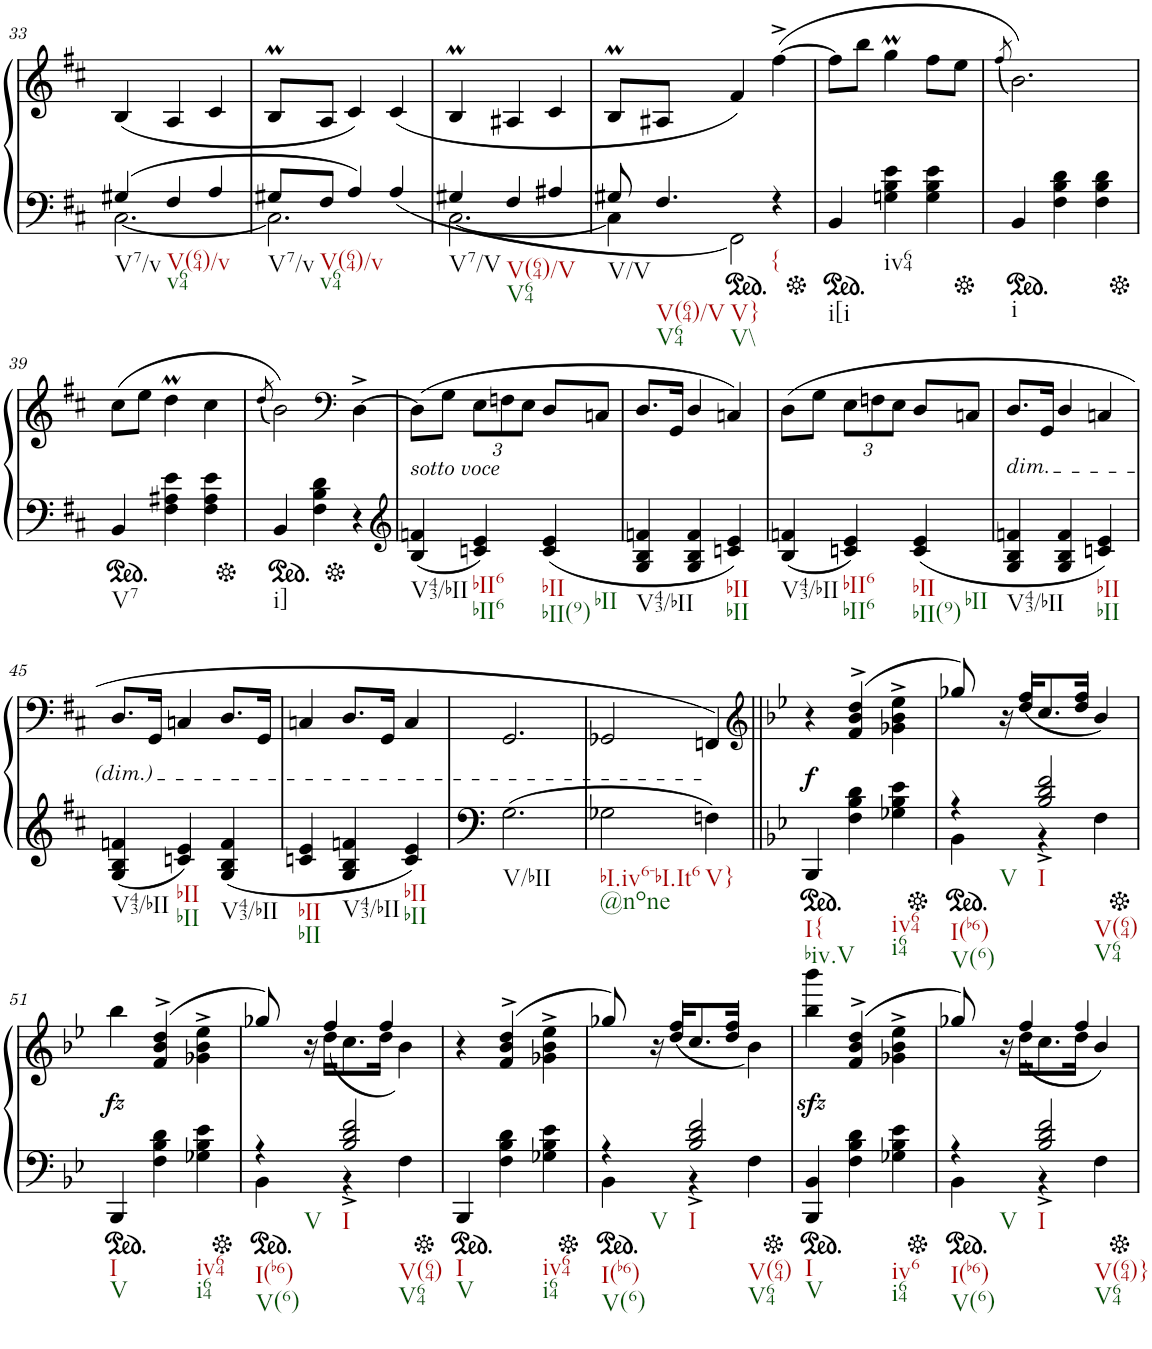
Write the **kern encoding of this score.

**kern	**kern	**dynam
*part2	*part1	*part1
*staff2	*staff1	*staff1
*I"Piano	*I"Piano	*
*I'Pno	*I'Pno	*
!!LO:PB:g=z
*clefF4	*clefG2	*
*k[f#c#]	*k[f#c#]	*
*b:	*b:	*
*M3/4	*M3/4	*
=33	=33	=33
*^	*	*
!LO:TX:b:t=V7/v	!	!	!
(4G#X/	[2.C#\	(4B/	.
!LO:TX:b:t=V(64)/v	!	!	!
!LO:TX:b:t=v64	!	!	!
4F#/	.	4A/	.
4A/	.	4c#/	.
=34	=34	=34	=34
!LO:TX:b:t=V7/v	!	!	!
8G#X/L	2.C#\]	8BM/L	.
!LO:TX:b:t=V(64)/v	!	!	!
!LO:TX:b:t=v64	!	!	!
8F#/J	.	8A/J	.
4A/)	.	4c#/)	.
(4A/	.	(4c#/	.
=35	=35	=35	=35
!LO:TX:b:t=V7/V	!	!	!
4G#X/	[2.C#\	4BM/	.
!LO:TX:b:t=V(64)/V	!	!	!
!LO:TX:b:t=V64	!	!	!
4F#/	.	4A#X/	.
4A#X/	.	4c#/	.
=36	=36	=36	=36
!LO:TX:b:t=V/V	!	!	!
8G#X/	4C#\]	8BM/L	.
!LO:TX:b:t=V(64)/V	!	!	!
!LO:TX:b:t=V64	!	!	!
!LO:TX:b:t=V}	!	!	!
!LO:TX:b:t=V\\	!	!	!
4.F#/	.	8A#X/J	.
*ped	*	*	*
.	2FF#\)	4f#/)	.
!LO:TX:b:t={	!	!	!
4r	.	([4ff#^\	.
*v	*v	*	*
=37	=37	=37
*ped	*	*
!LO:TX:b:t=i[i	!	!
4BB/	8ff#\L]	.
.	8bb\J	.
!LO:TX:b:t=iv64	!	!
4Gn\ 4B\ 4e\	4ggM\	.
4G\ 4B\ 4e\	8ff#\L	.
.	8ee\J	.
=38	=38	=38
.	(8qff#/	.
*Xped	*	*
*ped	*	*
!LO:TX:b:t=i	!	!
4BB/	2.b\))	.
4F#\ 4B\ 4d\	.	.
4F#\ 4B\ 4d\	.	.
!!LO:LB:g=z
=39	=39	=39
*Xped	*	*
*ped	*	*
!LO:TX:b:t=V7	!	!
4BB/	(8cc#\L	.
.	8ee\J	.
4F#\ 4A#X\ 4e\	4ddM\	.
4F#\ 4A#\ 4e\	4cc#\	.
=40	=40	=40
.	(8qdd/	.
*Xped	*	*
*ped	*	*
!LO:TX:b:t=i]	!	!
4BB/	2b\))	.
4F#\ 4B\ 4d\	.	.
*	*clefF4	*
*Xped	*	*
4r	[4D^\	.
=41	=41	=41
*clefG2	*	*
!	!LO:TX:b:i:t=sotto voce	!
!LO:TX:b:t=V43/bII	!	!
(4B/ 4fn/	(8D\L]	.
.	8G\J	.
*	*Xbrackettup	*
!LO:TX:b:t=bII6	!	!
!LO:TX:b:t=bII6	!	!
4cn/ 4e/)	12E\L	.
.	12Fn\	.
.	12E\J	.
!LO:TX:b:t=bII	!	!
!LO:TX:b:t=bII(9)	!	!
!LO:TX:b:t=bII	!	!
(4c/ 4e/	8D/L	.
.	8Cn/J	.
=42	=42	=42
!LO:TX:b:t=V43/bII	!	!
4G/ 4B/ 4fn/	8.D/L	.
.	16GG/Jk	.
4G/ 4B/ 4f/	4D/	.
!LO:TX:b:t=bII	!	!
!LO:TX:b:t=bII	!	!
4cn/ 4e/)	4Cn/)	.
=43	=43	=43
!LO:TX:b:t=V43/bII	!	!
(4B/ 4fn/	(8D\L	.
.	8G\J	.
!LO:TX:b:t=bII6	!	!
!LO:TX:b:t=bII6	!	!
4cn/ 4e/)	12E\L	.
.	12Fn\	.
.	12E\J	.
!LO:TX:b:t=bII	!	!
!LO:TX:b:t=bII(9)	!	!
!LO:TX:b:t=bII	!	!
(4c/ 4e/	8D/L	.
.	8Cn/J	.
=44	=44	=44
!	!LO:TX:b:i:t=dim.	!
!LO:TX:b:t=V43/bII	!	!
4G/ 4B/ 4fn/	8.D/L	.
.	16GG/Jk	.
4G/ 4B/ 4f/	4D/	.
!LO:TX:b:t=bII	!	!
!LO:TX:b:t=bII	!	!
4cn/ 4e/)	4Cn/	.
!!LO:LB:g=z
=45	=45	=45
!LO:TX:b:t=V43/bII	!	!
(4G/ 4B/ 4fn/	8.D/L	.
.	16GG/Jk	.
!LO:TX:b:t=bII	!	!
!LO:TX:b:t=bII	!	!
4cn/ 4e/)	4Cn/	.
!LO:TX:b:t=V43/bII	!	!
(4G/ 4B/ 4f/	8.D/L	.
.	16GG/Jk	.
=46	=46	=46
!LO:TX:b:t=bII	!	!
!LO:TX:b:t=bII	!	!
4cn/ 4e/	4Cn/	.
!LO:TX:b:t=V43/bII	!	!
4G/ 4B/ 4fn/	8.D/L	.
.	16GG/Jk	.
!LO:TX:b:t=bII	!	!
!LO:TX:b:t=bII	!	!
4c/ 4e/)	4C/	.
=47	=47	=47
!LO:TX:b:t=V/bII	!	!
(2.G\	2.GG/	.
=48	=48	=48
!LO:TX:b:t=bI.iv6-bI.It6	!	!
!LO:TX:b:t=@none	!	!
2G-X\	2GG-X/	.
!LO:TX:b:t=V}	!	!
4Fn\)	4FFn/)	.
=49||	=49||	=49||
*	*clefG2	*
*k[b-e-]	*k[b-e-]	*
*ped	*	*
!LO:TX:b:t=I{	!	!
!LO:TX:b:t=biv.V	!	!
!	!	!LO:DY:b
4BBB-/	4r	f
4F\ 4B-\ 4d\	(4f/^> 4b-/^> 4dd/^>	.
!LO:TX:b:t=iv64	!	!
!LO:TX:b:t=i64	!	!
4G-X\ 4B-\ 4e-\	4g-X\^ 4b-\^ 4ee-\^	.
=50	=50	=50
*Xped	*	*
*ped	*	*
*^	*^	*
!LO:TX:b:t=I(b6)	!	!	!	!
!LO:TX:b:t=V(6)	!	!	!	!
!LO:TX:b:t=V	!	!	!	!
4r	4BB-\	8gg-X/)	8.ryy	.
.	.	16r	.	.
.	.	16dd/KL	(4ff/	.
!LO:TX:b:t=I	!	!	!	!
!LO:TX:b:t=V(64)	!	!	!	!
!LO:TX:b:t=V64	!	!	!	!
2B-/^< 2d/^< 2f/^<	4r	8.cc/	.	.
.	.	16dd/Jk	4ff/	.
.	4F\	(4b-/	.	.
.	.	.	16ryy	.
*v	*v	*	*	*
*	*v	*v	*
!!LO:LB:g=z
=51	=51	=51
*Xped	*	*
*ped	*	*
*	*^	*
!LO:TX:b:t=I	!	!	!
!LO:TX:b:t=V	!	!	!
!	!	!	!LO:DY:b
*	*v	*v	*
4BBB-/	4bb-\	fz
4F\ 4B-\ 4d\	4f/^> 4b-/^> 4dd/^>	.
!LO:TX:b:t=iv64	!	!
!LO:TX:b:t=i64	!	!
4G-X\ 4B-\ 4e-\	4g-X\^ 4b-\^ 4ee-\^	.
=52	=52	=52
*Xped	*	*
*ped	*	*
*^	*^	*
!LO:TX:b:t=I(b6)	!	!	!	!
!LO:TX:b:t=V(6)	!	!	!	!
!LO:TX:b:t=V	!	!	!	!
4r	4BB-\	8gg-X/)	8.ryy	.
.	.	16r	.	.
.	.	16dd\KL	(4ff/	.
!LO:TX:b:t=I	!	!	!	!
!LO:TX:b:t=V(64)	!	!	!	!
!LO:TX:b:t=V64	!	!	!	!
2B-/^< 2d/^< 2f/^<	4r	8.cc\	.	.
.	.	16dd\Jk	4ff/	.
.	4F\	(4b-\	.	.
.	.	.	16ryy	.
*v	*v	*	*	*
*	*v	*v	*
=53	=53	=53
*Xped	*	*
*ped	*	*
*	*^	*
!LO:TX:b:t=I	!	!	!
!LO:TX:b:t=V	!	!	!
*	*v	*v	*
4BBB-/	4r	.
4F\ 4B-\ 4d\	4f/^> 4b-/^> 4dd/^>	.
!LO:TX:b:t=iv64	!	!
!LO:TX:b:t=i64	!	!
4G-X\ 4B-\ 4e-\	4g-X\^ 4b-\^ 4ee-\^	.
=54	=54	=54
*Xped	*	*
*ped	*	*
*^	*^	*
!LO:TX:b:t=I(b6)	!	!	!	!
!LO:TX:b:t=V(6)	!	!	!	!
!LO:TX:b:t=V	!	!	!	!
4r	4BB-\	8gg-X/)	8.ryy	.
.	.	16r	.	.
.	.	16dd/KL	(4ff/	.
!LO:TX:b:t=I	!	!	!	!
!LO:TX:b:t=V(64)	!	!	!	!
!LO:TX:b:t=V64	!	!	!	!
2B-/^< 2d/^< 2f/^<	4r	8.cc/	.	.
.	.	16dd/Jk	4ff/	.
.	4F\	(4b-\	.	.
.	.	.	16ryy	.
*v	*v	*	*	*
*	*v	*v	*
=55	=55	=55
*Xped	*	*
*ped	*	*
*	*^	*
!LO:TX:b:t=I	!	!	!
!LO:TX:b:t=V	!	!	!
*	*v	*v	*
4BBB-/ 4BB-/	4bb-\zz< 4bbb-\zz<	.
4F\ 4B-\ 4d\	4f/^> 4b-/^> 4dd/^>	.
!LO:TX:b:t=iv6	!	!
!LO:TX:b:t=i64	!	!
4G-X\ 4B-\ 4e-\	4g-X\^ 4b-\^ 4ee-\^	.
=56	=56	=56
*Xped	*	*
*^	*^	*
!LO:TX:b:t=I(b6)	!	!	!	!
!LO:TX:b:t=V(6)	!	!	!	!
!LO:TX:b:t=V	!	!	!	!
4r	4BB-\	8gg-X/)	8.ryy	.
.	.	16r	.	.
.	.	16dd\KL	4ff/	.
!LO:TX:b:t=I	!	!	!	!
!LO:TX:b:t=V(64)}	!	!	!	!
!LO:TX:b:t=V64	!	!	!	!
2B-/^< 2d/^< 2f/^<	4r	8.cc\	.	.
.	.	16dd\Jk	4ff/	.
.	4F\	(4b-/	.	.
.	.	.	16ryy	.
*v	*v	*	*	*
*Xped	*	*	*
*	*v	*v	*
=	=	=
*-	*-	*-
